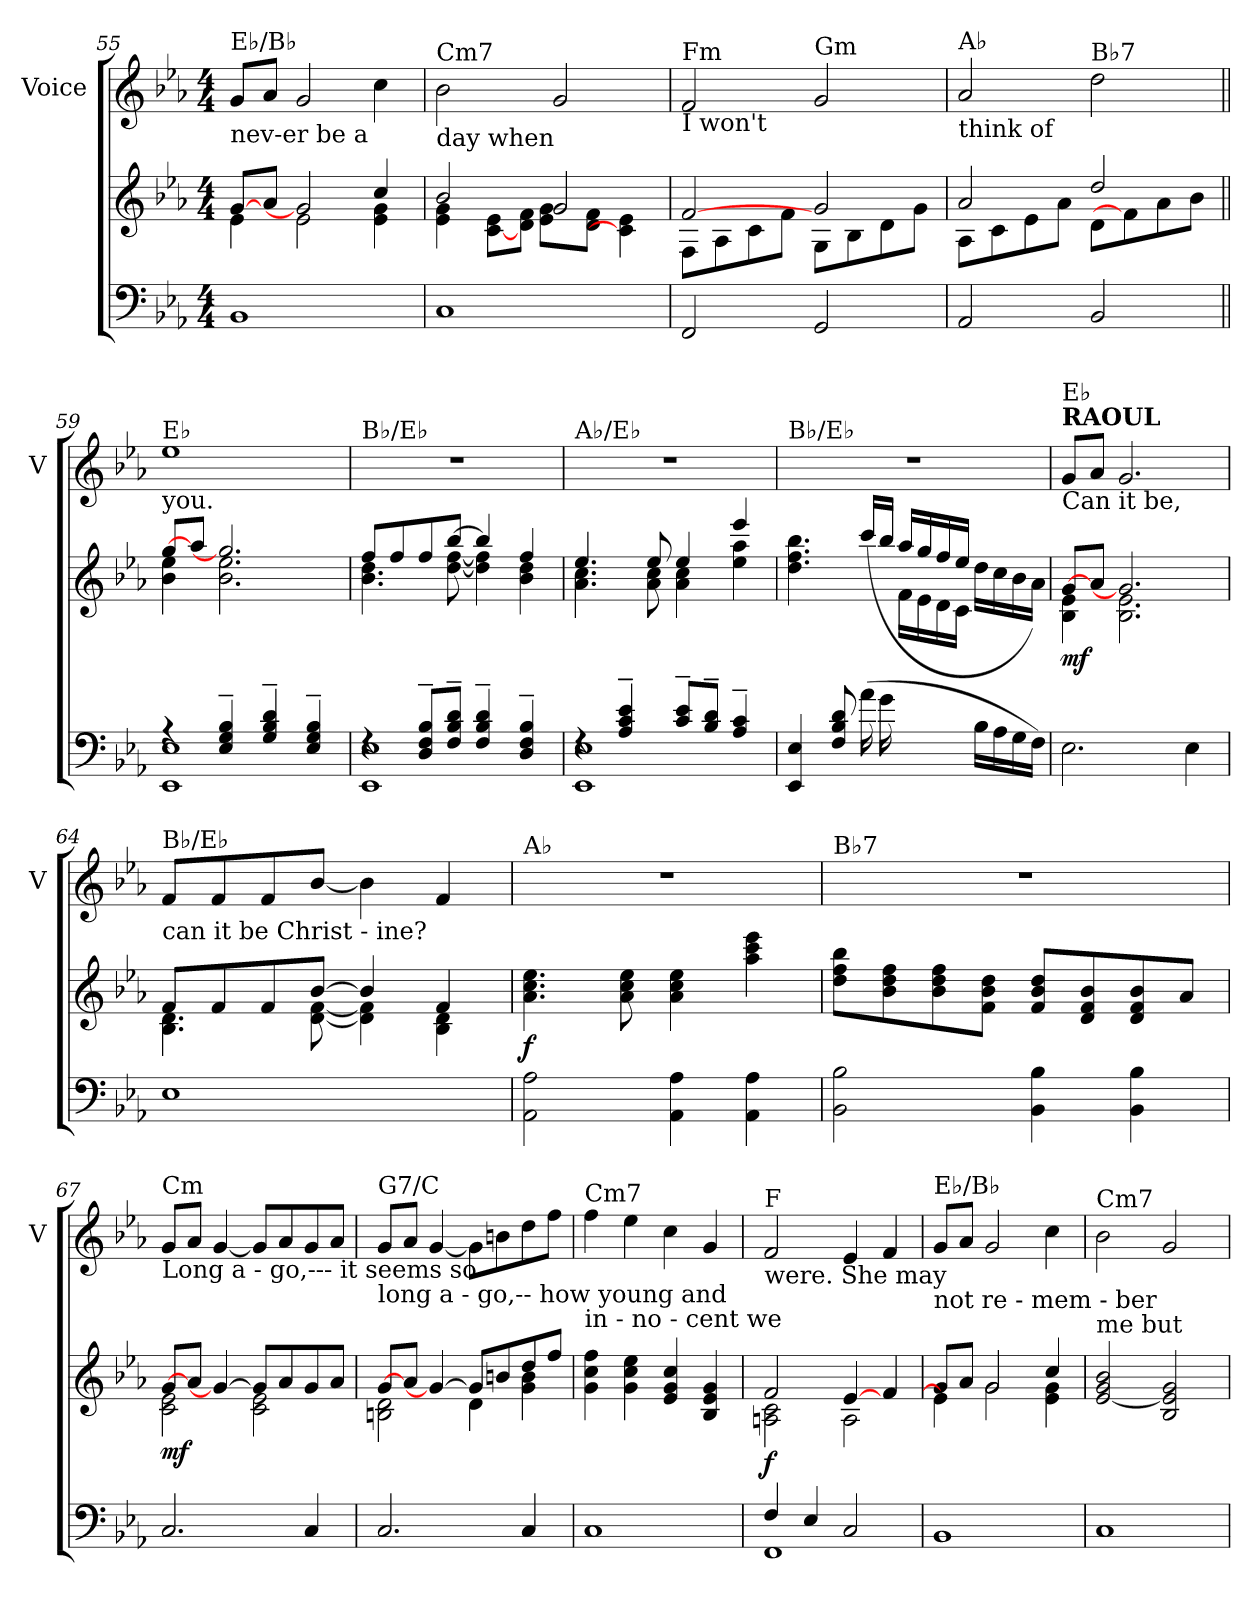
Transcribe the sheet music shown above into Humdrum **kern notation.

**kern	**kern	**dynam	**kern
*part2	*part2	*part2	*part1
*staff3	*staff2	*staff2/3	*staff1
*	*	*	*I"Voice
*	*	*	*I'V
*clefF4	*clefG2	*	*clefG2
*k[b-e-a-]	*k[b-e-a-]	*	*k[b-e-a-]
*M4/4	*M4/4	*	*M4/4
=55	=55	=55	=55
*	*^	*	*
!	!	!	!	!LO:TX:b:t=nev-er  be       a
!	!	!	!	!LO:TX:a:t=E♭/B♭
1BB-	[8g/L	4e-\	.	8g/L
.	8a-/J	.	.	8a-/J
.	2g/]	2e-\	.	2g/
.	4cc/	4e-\ 4g\	.	4cc\
!!LO:PB:g=z
=56	=56	=56	=56	=56
!	!	!	!	!LO:TX:b:t=day               when
!	!	!	!	!LO:TX:a:t=Cm7
1C	2b-/	4e-\ 4g\	.	2b-\
.	.	[8c\ 8e-\L	.	.
.	.	8d\ 8f\J	.	.
.	2g/	8e-\ 8g\L	.	2g/
.	.	8d\ 8f\J	.	.
.	.	4c]\ 4e-\	.	.
=57	=57	=57	=57	=57
!	!	!	!	!LO:TX:b:t=I                     won't
!	!	!	!	!LO:TX:a:t=Fm
2FF/	[2f/	8F\L	.	2f/
.	.	8A-\	.	.
.	.	8c\	.	.
.	.	8f\J	.	.
!	!	!	!	!LO:TX:a:t=Gm
2GG/	2g/	8G\L	.	2g/
.	.	8B-\	.	.
.	.	8d\	.	.
.	.	8g\J	.	.
=58	=58	=58	=58	=58
!	!	!	!	!LO:TX:b:t=think              of
!	!	!	!	!LO:TX:a:t=A♭
2AA-/	2a-/	8A-\L	.	2a-/
.	.	8c\	.	.
.	.	8e-\	.	.
.	.	8a-\J	.	.
!	!	!	!	!LO:TX:a:t=B♭7
2BB-/	2dd/	8d\L	.	2dd\
.	.	8f\]	.	.
.	.	8a-\	.	.
.	.	8b-\J	.	.
=59||	=59||	=59||	=59||	=59||
*^	*	*	*	*
!	!	!	!	!	!LO:TX:b:t=you.
!	!	!	!	!	!LO:TX:a:t=E♭
4rA	1EE- 1E-	[8gg/L	4b-\ 4ee-\	.	1ee-
.	.	8aa-/J	.	.	.
4E-~/ 4G~/ 4B-~/	.	2.gg/]	2.b-\ 2.ee-\	.	.
4G~/ 4B-~/ 4d~/	.	.	.	.	.
4E-~/ 4G~/ 4B-~/	.	.	.	.	.
!!LO:LB:g=z
=60	=60	=60	=60	=60	=60
!	!	!	!	!	!LO:TX:a:t=B♭/E♭
4rF	1EE- 1E-	8ff/L	4.b-\ 4.dd\	.	1r
.	.	8ff/	.	.	.
8D~/ 8F~/ 8B-~/L	.	8ff/	.	.	.
8F~/ 8B-~/ 8d~/J	.	[8bb-/J	[8dd\ [8ff\	.	.
4F~/ 4B-~/ 4d~/	.	4bb-/]	4dd]\ 4ff]\	.	.
4D~/ 4F~/ 4B-~/	.	4ff/	4b-\ 4dd\	.	.
=61	=61	=61	=61	=61	=61
!	!	!	!	!	!LO:TX:a:t=A♭/E♭
4rF	1EE- 1E-	4.ee-/	4.a-\ 4.cc\	.	1r
4A-~/ 4c~/ 4e-~/	.	.	.	.	.
.	.	8ee-/	8a-\ 8cc\	.	.
8c~/ 8e-~/L	.	4ee-/	4a-\ 4cc\	.	.
8B-~/ 8d~/J	.	.	.	.	.
4A-~/ 4c~/	.	4eee-/	4ee-\ 4aa-\	.	.
*v	*v	*	*	*	*
=62	=62	=62	=62	=62
!	!	!	!	!LO:TX:a:t=B♭/E♭
4EE-/ 4E-/	4.dd\ 4.ff\ 4.bb-\	2ryy	.	1r
8F/ 8B-/ 8d/	.	.	.	.
(<16a-\	(>16ccc/LL	.	.	.
16g\	16bb-/JJ	.	.	.
4ryy	16aa-/LL	16f\LL	.	.
.	16gg/	16e-\	.	.
.	16ff/	16d\	.	.
.	16ee-/JJ	16c\JJ	.	.
16B-\LL	4ryy	16dd\LL	.	.
16A-\	.	16cc\	.	.
16G\	.	16b-\	.	.
16F\JJ)	.	16a-\JJ)	.	.
=63	=63	=63	=63	=63
!	!	!	!	!LO:TX:b:t=Can it be,
!	!	!	!	!LO:TX:a:B:t=RAOUL
!	!	!	!	!LO:TX:a:t=E♭
!	!	!	!LO:DY:b	!
2.E-\	[8g/L	4B-\ 4e-\	mf	8g/L
.	8a-/J	.	.	8a-/J
.	2.g/]	2.B-\ 2.e-\	.	2.g/
4E-\	.	.	.	.
!!LO:LB:g=z
=64	=64	=64	=64	=64
!	!	!	!	!LO:TX:b:t=can it   be  Christ -    ine?
!	!	!	!	!LO:TX:a:t=B♭/E♭
1E-	8f/L	4.B-\ 4.d\	.	8f/L
.	8f/	.	.	8f/
.	8f/	.	.	8f/
.	[8b-/J	[8d\ [8f\	.	[8b-/J
.	4b-/]	4d]\ 4f]\	.	4b-\]
.	4f/	4B-\ 4d\	.	4f/
=65	=65	=65	=65	=65
!	!	!	!	!LO:TX:a:t=A♭
!	!	!	!LO:DY:b	!
*	*v	*v	*	*
2AA-\ 2A-\	4.a-\ 4.cc\ 4.ee-\	f	1r
.	8a-\ 8cc\ 8ee-\	.	.
4AA-\ 4A-\	4a-\ 4cc\ 4ee-\	.	.
4AA-\ 4A-\	4aa-\ 4ccc\ 4eee-\	.	.
=66	=66	=66	=66
!	!	!	!LO:TX:a:t=B♭7
2BB-\ 2B-\	8dd\ 8ff\ 8bb-\L	.	1r
.	8b-\ 8dd\ 8ff\	.	.
.	8b-\ 8dd\ 8ff\	.	.
.	8f\ 8b-\ 8dd\J	.	.
4BB-\ 4B-\	8f/ 8b-/ 8dd/L	.	.
.	8d/ 8f/ 8b-/	.	.
4BB-\ 4B-\	8d/ 8f/ 8b-/	.	.
.	8a-/J	.	.
!!LO:LB:g=z
=67	=67	=67	=67
*	*^	*	*
!	!	!	!	!LO:TX:b:t=Long a - go,---       it seems so
!	!	!	!	!LO:TX:a:t=Cm
!	!	!	!LO:DY:b	!
2.C/	[8g/L	2c\ 2e-\	mf	8g/L
.	8a-/J	.	.	8a-/J
.	4g/_	.	.	[4g/
.	8g/L]	2c\ 2e-\	.	8g/L]
.	8a-/	.	.	8a-/
4C/	8g/	.	.	8g/
.	8a-/J	.	.	8a-/J
=68	=68	=68	=68	=68
!	!	!	!	!LO:TX:b:t=long a - go,--     how young and
!	!	!	!	!LO:TX:a:t=G7/C
2.C/	[8g/L	2Bn\ 2d\	.	8g/L
.	8a-/J	.	.	8a-/J
.	4g/_	.	.	[4g/
.	8g/L]	4d\	.	8g\L]
.	8bn/	.	.	8bn\
4C/	8dd/	4g\ 4b\	.	8dd\
.	8ff/J	.	.	8ff\J
*	*v	*v	*	*
=69	=69	=69	=69
!	!	!	!LO:TX:b:t=in -    no -     cent     we
!	!	!	!LO:TX:a:t=Cm7
1C	4g\ 4cc\ 4ff\	.	4ff\
.	4g\ 4cc\ 4ee-\	.	4ee-\
.	4e-/ 4g/ 4cc/	.	4cc\
.	4B-/ 4e-/ 4g/	.	4g/
=70	=70	=70	=70
*^	*^	*	*
!	!	!	!	!	!LO:TX:b:t=were.             She     may
!	!	!	!	!	!LO:TX:a:t=F
!	!	!	!	!LO:DY:b	!
4F/	1FF	2f/	2An\ 2c\	f	2f/
4E-/	.	.	.	.	.
2C/	.	[4e-/	2A\	.	4e-/
.	.	4f/	.	.	4f/
*v	*v	*	*	*	*
=71	=71	=71	=71	=71
!	!	!	!	!LO:TX:b:t=not re - mem - ber
!	!	!	!	!LO:TX:a:t=E♭/B♭
1BB-	8g/L	4e-\]	.	8g/L
.	8a-/J	.	.	8a-/J
.	2g/	2g\	.	2g/
.	4cc/	4e-\ 4g\	.	4cc\
!!LO:PB:g=z
=72	=72	=72	=72	=72
!	!	!	!	!LO:TX:b:t=me            but
!	!	!	!	!LO:TX:a:t=Cm7
*	*v	*v	*	*
1C	[2e-/ 2g/ 2b-/	.	2b-\
.	2B-/ 2e-]/ 2g/	.	2g/
=	=	=	=
*-	*-	*-	*-
